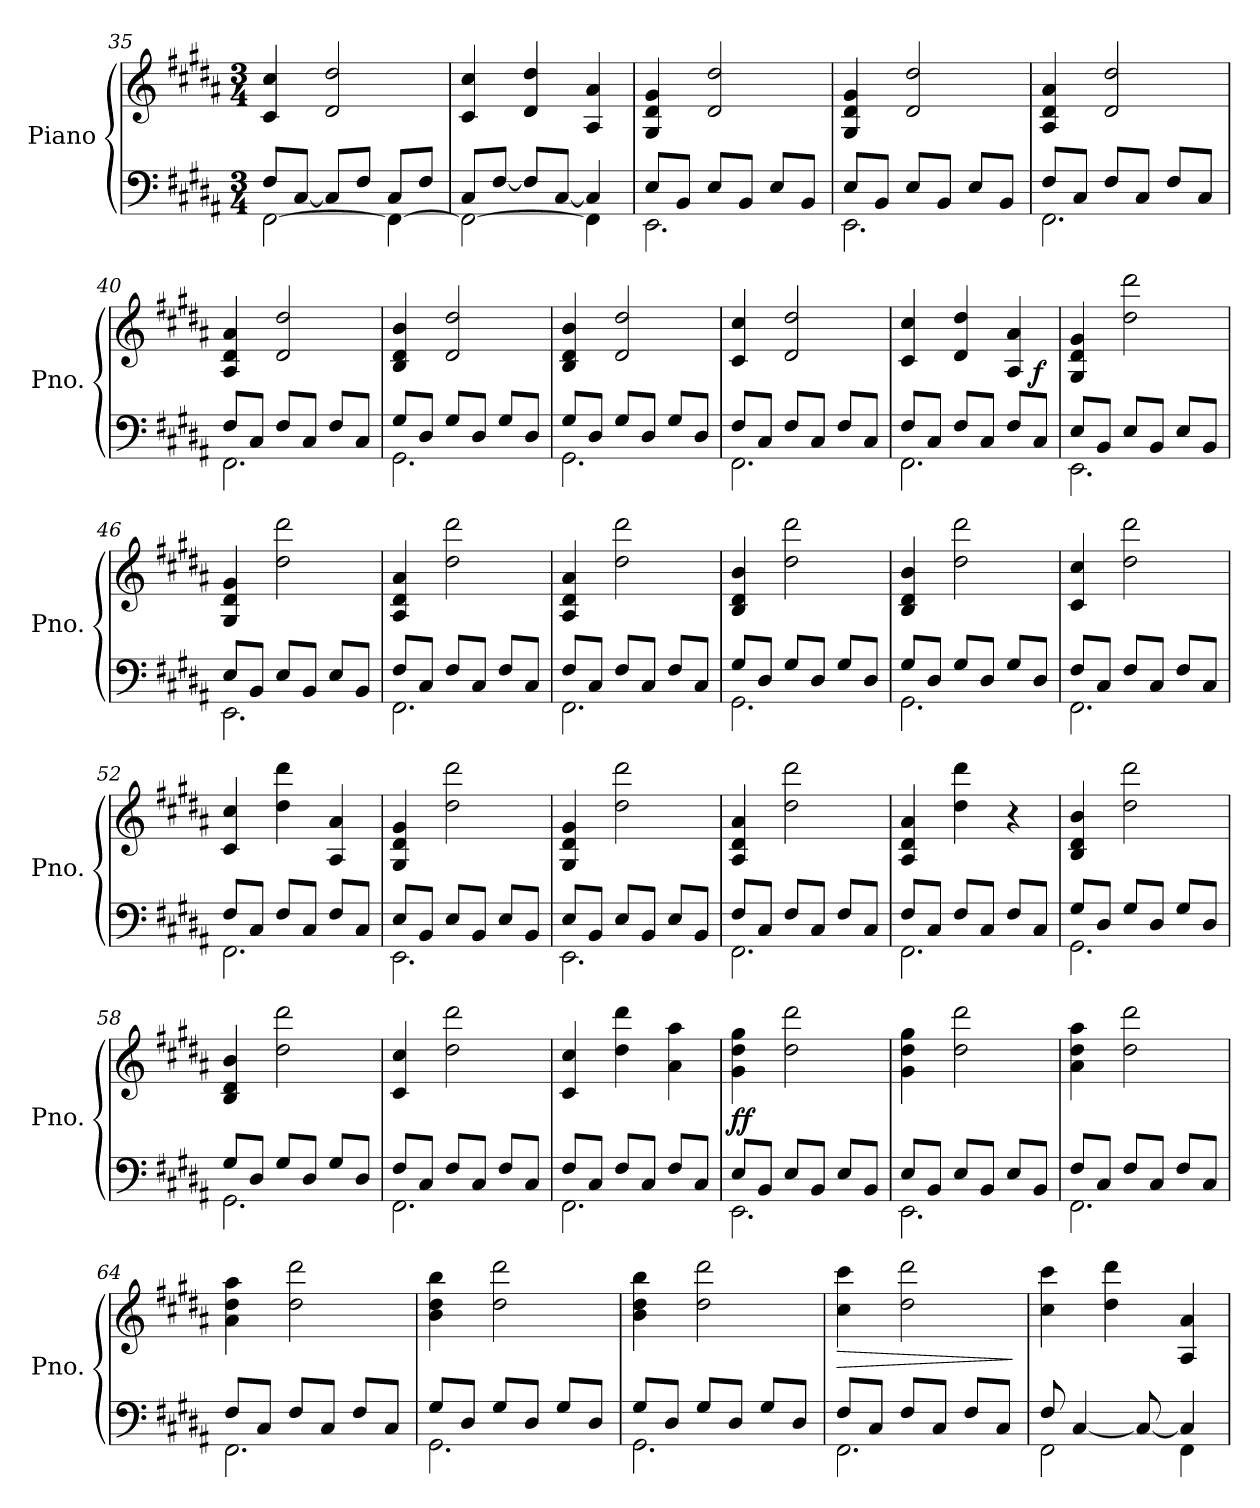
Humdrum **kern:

**kern	**kern	**dynam
*part1	*part1	*part1
*staff2	*staff1	*staff1/2
*I"Piano	*	*
*I'Pno.	*	*
*clefF4	*clefG2	*
*k[f#c#g#d#a#]	*k[f#c#g#d#a#]	*
*M3/4	*M3/4	*
=35	=35	=35
*^	*	*
[2FF#\	8F#/L	4c#/ 4cc#/	.
.	[8C#/J	.	.
.	8C#/L]	2d#/ 2dd#/	.
.	8F#/J	.	.
4FF#\_	8C#/L	.	.
.	8F#/J	.	.
=36	=36	=36	=36
2FF#\_	8C#/L	4c#/ 4cc#/	.
.	[8F#/J	.	.
.	8F#/L]	4d#/ 4dd#/	.
.	[8C#/J	.	.
4FF#\]	4C#/]	4A#/ 4a#/	.
=37	=37	=37	=37
2.EE\	8E/L	4G#/ 4d#/ 4g#/	.
.	8BB/J	.	.
.	8E/L	2d#/ 2dd#/	.
.	8BB/J	.	.
.	8E/L	.	.
.	8BB/J	.	.
=38	=38	=38	=38
2.EE\	8E/L	4G#/ 4d#/ 4g#/	.
.	8BB/J	.	.
.	8E/L	2d#/ 2dd#/	.
.	8BB/J	.	.
.	8E/L	.	.
.	8BB/J	.	.
=39	=39	=39	=39
2.FF#\	8F#/L	4A#/ 4d#/ 4a#/	.
.	8C#/J	.	.
.	8F#/L	2d#/ 2dd#/	.
.	8C#/J	.	.
.	8F#/L	.	.
.	8C#/J	.	.
!!LO:PB:g=z
=40	=40	=40	=40
2.FF#\	8F#/L	4A#/ 4d#/ 4a#/	.
.	8C#/J	.	.
.	8F#/L	2d#/ 2dd#/	.
.	8C#/J	.	.
.	8F#/L	.	.
.	8C#/J	.	.
=41	=41	=41	=41
2.GG#\	8G#/L	4B/ 4d#/ 4b/	.
.	8D#/J	.	.
.	8G#/L	2d#/ 2dd#/	.
.	8D#/J	.	.
.	8G#/L	.	.
.	8D#/J	.	.
=42	=42	=42	=42
2.GG#\	8G#/L	4B/ 4d#/ 4b/	.
.	8D#/J	.	.
.	8G#/L	2d#/ 2dd#/	.
.	8D#/J	.	.
.	8G#/L	.	.
.	8D#/J	.	.
=43	=43	=43	=43
2.FF#\	8F#/L	4c#/ 4cc#/	.
.	8C#/J	.	.
.	8F#/L	2d#/ 2dd#/	.
.	8C#/J	.	.
.	8F#/L	.	.
.	8C#/J	.	.
=44	=44	=44	=44
2.FF#\	8F#/L	4c#/ 4cc#/	.
.	8C#/J	.	.
.	8F#/L	4d#/ 4dd#/	.
.	8C#/J	.	.
.	8F#/L	4A#/ 4a#/	.
!	!	!	!LO:DY:a=2
.	8C#/J	.	f
=45	=45	=45	=45
2.EE\	8E/L	4G#/ 4d#/ 4g#/	.
.	8BB/J	.	.
.	8E/L	2dd#\ 2ddd#\	.
.	8BB/J	.	.
.	8E/L	.	.
.	8BB/J	.	.
!!LO:LB:g=z
=46	=46	=46	=46
2.EE\	8E/L	4G#/ 4d#/ 4g#/	.
.	8BB/J	.	.
.	8E/L	2dd#\ 2ddd#\	.
.	8BB/J	.	.
.	8E/L	.	.
.	8BB/J	.	.
=47	=47	=47	=47
2.FF#\	8F#/L	4A#/ 4d#/ 4a#/	.
.	8C#/J	.	.
.	8F#/L	2dd#\ 2ddd#\	.
.	8C#/J	.	.
.	8F#/L	.	.
.	8C#/J	.	.
=48	=48	=48	=48
2.FF#\	8F#/L	4A#/ 4d#/ 4a#/	.
.	8C#/J	.	.
.	8F#/L	2dd#\ 2ddd#\	.
.	8C#/J	.	.
.	8F#/L	.	.
.	8C#/J	.	.
=49	=49	=49	=49
2.GG#\	8G#/L	4B/ 4d#/ 4b/	.
.	8D#/J	.	.
.	8G#/L	2dd#\ 2ddd#\	.
.	8D#/J	.	.
.	8G#/L	.	.
.	8D#/J	.	.
=50	=50	=50	=50
2.GG#\	8G#/L	4B/ 4d#/ 4b/	.
.	8D#/J	.	.
.	8G#/L	2dd#\ 2ddd#\	.
.	8D#/J	.	.
.	8G#/L	.	.
.	8D#/J	.	.
=51	=51	=51	=51
2.FF#\	8F#/L	4c#/ 4cc#/	.
.	8C#/J	.	.
.	8F#/L	2dd#\ 2ddd#\	.
.	8C#/J	.	.
.	8F#/L	.	.
.	8C#/J	.	.
!!LO:LB:g=z
=52	=52	=52	=52
2.FF#\	8F#/L	4c#/ 4cc#/	.
.	8C#/J	.	.
.	8F#/L	4dd#\ 4ddd#\	.
.	8C#/J	.	.
.	8F#/L	4A#/ 4a#/	.
.	8C#/J	.	.
=53	=53	=53	=53
2.EE\	8E/L	4G#/ 4d#/ 4g#/	.
.	8BB/J	.	.
.	8E/L	2dd#\ 2ddd#\	.
.	8BB/J	.	.
.	8E/L	.	.
.	8BB/J	.	.
=54	=54	=54	=54
2.EE\	8E/L	4G#/ 4d#/ 4g#/	.
.	8BB/J	.	.
.	8E/L	2dd#\ 2ddd#\	.
.	8BB/J	.	.
.	8E/L	.	.
.	8BB/J	.	.
=55	=55	=55	=55
2.FF#\	8F#/L	4A#/ 4d#/ 4a#/	.
.	8C#/J	.	.
.	8F#/L	2dd#\ 2ddd#\	.
.	8C#/J	.	.
.	8F#/L	.	.
.	8C#/J	.	.
=56	=56	=56	=56
2.FF#\	8F#/L	4A#/ 4d#/ 4a#/	.
.	8C#/J	.	.
.	8F#/L	4dd#\ 4ddd#\	.
.	8C#/J	.	.
.	8F#/L	4r	.
.	8C#/J	.	.
=57	=57	=57	=57
2.GG#\	8G#/L	4B/ 4d#/ 4b/	.
.	8D#/J	.	.
.	8G#/L	2dd#\ 2ddd#\	.
.	8D#/J	.	.
.	8G#/L	.	.
.	8D#/J	.	.
!!LO:LB:g=z
=58	=58	=58	=58
2.GG#\	8G#/L	4B/ 4d#/ 4b/	.
.	8D#/J	.	.
.	8G#/L	2dd#\ 2ddd#\	.
.	8D#/J	.	.
.	8G#/L	.	.
.	8D#/J	.	.
=59	=59	=59	=59
2.FF#\	8F#/L	4c#/ 4cc#/	.
.	8C#/J	.	.
.	8F#/L	2dd#\ 2ddd#\	.
.	8C#/J	.	.
.	8F#/L	.	.
.	8C#/J	.	.
=60	=60	=60	=60
2.FF#\	8F#/L	4c#/ 4cc#/	.
.	8C#/J	.	.
.	8F#/L	4dd#\ 4ddd#\	.
.	8C#/J	.	.
.	8F#/L	4a#\ 4aa#\	.
.	8C#/J	.	.
=61	=61	=61	=61
!	!	!	!LO:DY:a=2
2.EE\	8E/L	4g#\ 4dd#\ 4gg#\	ff
.	8BB/J	.	.
.	8E/L	2dd#\ 2ddd#\	.
.	8BB/J	.	.
.	8E/L	.	.
.	8BB/J	.	.
=62	=62	=62	=62
2.EE\	8E/L	4g#\ 4dd#\ 4gg#\	.
.	8BB/J	.	.
.	8E/L	2dd#\ 2ddd#\	.
.	8BB/J	.	.
.	8E/L	.	.
.	8BB/J	.	.
=63	=63	=63	=63
2.FF#\	8F#/L	4a#\ 4dd#\ 4aa#\	.
.	8C#/J	.	.
.	8F#/L	2dd#\ 2ddd#\	.
.	8C#/J	.	.
.	8F#/L	.	.
.	8C#/J	.	.
!!LO:LB:g=z
=64	=64	=64	=64
2.FF#\	8F#/L	4a#\ 4dd#\ 4aa#\	.
.	8C#/J	.	.
.	8F#/L	2dd#\ 2ddd#\	.
.	8C#/J	.	.
.	8F#/L	.	.
.	8C#/J	.	.
=65	=65	=65	=65
2.GG#\	8G#/L	4b\ 4dd#\ 4bb\	.
.	8D#/J	.	.
.	8G#/L	2dd#\ 2ddd#\	.
.	8D#/J	.	.
.	8G#/L	.	.
.	8D#/J	.	.
=66	=66	=66	=66
2.GG#\	8G#/L	4b\ 4dd#\ 4bb\	.
.	8D#/J	.	.
.	8G#/L	2dd#\ 2ddd#\	.
.	8D#/J	.	.
.	8G#/L	.	.
.	8D#/J	.	.
=67	=67	=67	=67
!	!	!	!LO:HP:b
2.FF#\	8F#/L	4cc#\ 4ccc#\	>
.	8C#/J	.	.
.	8F#/L	2dd#\ 2ddd#\	.
.	8C#/J	.	.
.	8F#/L	.	.
.	8C#/J	.	.
*v	*v	*	*
.	.	]
=68	=68	=68
*^	*	*
2FF#\	8F#/	4cc#\ 4ccc#\	.
.	[4C#/	.	.
.	.	4dd#\ 4ddd#\	.
.	8C#/_	.	.
4FF#\	4C#/]	4A#/ 4a#/	.
*v	*v	*	*
=	=	=
*-	*-	*-
